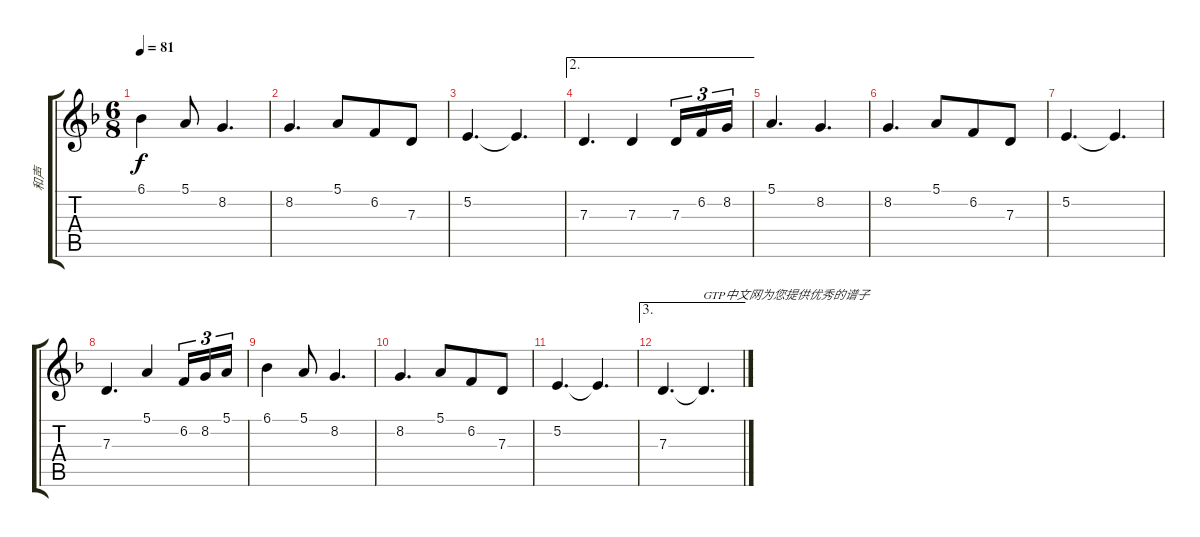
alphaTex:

\track ("和声" "和声") {instrument stringensemble1}
\staff {score tabs}
\tuning (E4 B3 G3 D3 A2 E2) {hide}
\ts (6 8)
\tempo 81
\clef g2
\ks f
6.1.4{dy f} 5.1.8 8.2.4{d} |
8.2.4{d} 5.1.8 6.2.8 7.3.8 |
5.2.4{d} 5.2{t}.4{d} |
\ae 2
7.3.4{d} 7.3.4 7.3.16{tu (3 2)} 6.2.16{tu (3 2)} 8.2.16{tu (3 2)} |
5.1.4{d} 8.2.4{d} |
8.2.4{d} 5.1.8 6.2.8 7.3.8 |
5.2.4{d} 5.2{t}.4{d} |
7.3.4{d} 5.1.4 6.2.16{tu (3 2)} 8.2.16{tu (3 2)} 5.1.16{tu (3 2)} |
6.1.4 5.1.8 8.2.4{d} |
8.2.4{d} 5.1.8 6.2.8 7.3.8 |
5.2.4{d volume 9} 5.2{t}.4{d} |
\ae 3
7.3.4{d volume 2} 7.3{t}.4{d txt "GTP中文网为您提供优秀的谱子"}
